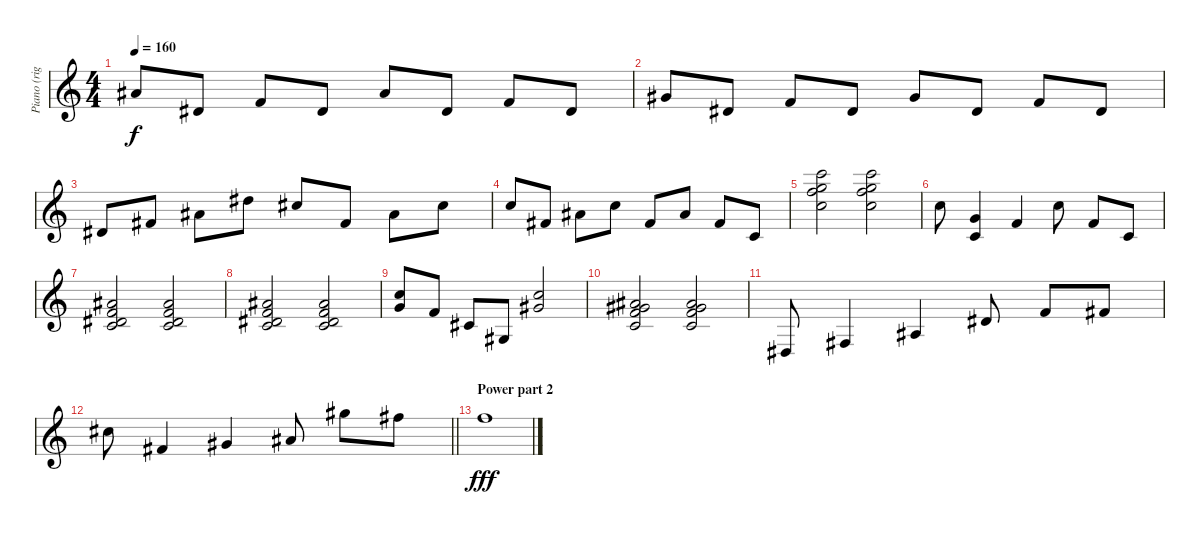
\track ("Piano (right hand)" "Piano (rig") {instrument electricgrandpiano}
\staff {score}
\tuning (E4 B3 G3 D3 A2 E2) {hide}
\ts (4 4)
\tempo 160
\clef g2
\ks c
6.1.8{dy f} 4.2.8 6.2.8 4.2.8 6.1.8 4.2.8 6.2.8 4.2.8 |
4.1.8 4.2.8 1.1.8 4.2.8 4.1.8 4.2.8 1.1.8 4.2.8 |
4.2.8 2.1.8 6.1.8 11.1.8 9.1.8 11.3.8 11.2.8 9.1.8 |
8.1.8 7.2.8 6.1.8 8.1.8 7.2.8 6.1.8 7.2.8 5.3.8 |
(20.1 20.2 22.3 22.4).2{bd 240} (20.1 20.2 22.3 22.4).2{bd 240} |
22.4.8 (22.5 20.6).4 20.5.4 22.4.8 20.5.8 20.6.8 |
(6.1 6.2 8.3 10.4).2 (6.1 6.2 8.3 10.4).2 |
(6.1 6.2 8.3 10.4).2 (6.1 6.2 8.3 10.4).2 |
(8.1 8.2).8 6.2.8 6.3.8 6.4.8 (8.1 9.2).2 |
(6.1 9.2 10.3 10.4).2 (6.1 9.2 10.3 10.4).2 |
6.5.8 9.5.4 8.4.4 8.3.8 6.2.8 7.2.8 |
\barLineRight lightlight
9.1.8 7.2.4 9.2.4 6.1.8 16.1.8 14.1.8 |
\section ("" "Power part 2")
13.1.1{dy fff}
